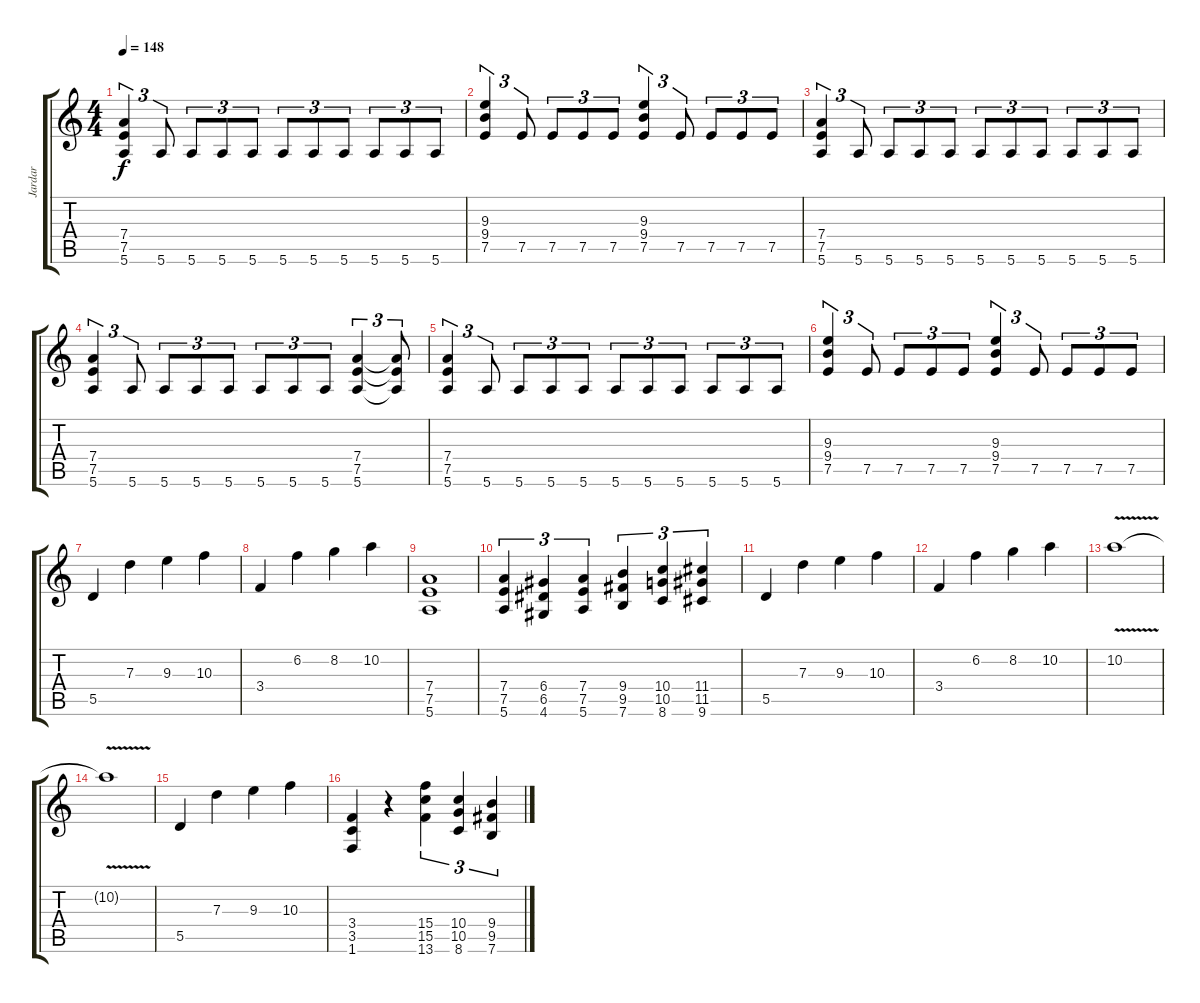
\track ("Jardar     ( Guitar )" "Jardar    ") {instrument distortionguitar}
\staff {score tabs}
\tuning (E4 B3 G3 D3 A2 E2) {hide}
\ts (4 4)
\tempo 148
\clef g2
\ks c
(7.4 7.5 5.6).4{tu (3 2) dy f} 5.6.8{tu (3 2)} 5.6.8{tu (3 2)} 5.6.8{tu (3 2)} 5.6.8{tu (3 2)} 5.6.8{tu (3 2)} 5.6.8{tu (3 2)} 5.6.8{tu (3 2)} 5.6.8{tu (3 2)} 5.6.8{tu (3 2)} 5.6.8{tu (3 2)} |
(9.3 9.4 7.5).4{tu (3 2)} 7.5.8{tu (3 2)} 7.5.8{tu (3 2)} 7.5.8{tu (3 2)} 7.5.8{tu (3 2)} (9.3 9.4 7.5).4{tu (3 2)} 7.5.8{tu (3 2)} 7.5.8{tu (3 2)} 7.5.8{tu (3 2)} 7.5.8{tu (3 2)} |
(7.4 7.5 5.6).4{tu (3 2)} 5.6.8{tu (3 2)} 5.6.8{tu (3 2)} 5.6.8{tu (3 2)} 5.6.8{tu (3 2)} 5.6.8{tu (3 2)} 5.6.8{tu (3 2)} 5.6.8{tu (3 2)} 5.6.8{tu (3 2)} 5.6.8{tu (3 2)} 5.6.8{tu (3 2)} |
(7.4 7.5 5.6).4{tu (3 2)} 5.6.8{tu (3 2)} 5.6.8{tu (3 2)} 5.6.8{tu (3 2)} 5.6.8{tu (3 2)} 5.6.8{tu (3 2)} 5.6.8{tu (3 2)} 5.6.8{tu (3 2)} (7.4 7.5 5.6).4{tu (3 2)} (7.4{t} 7.5{t} 5.6{t}).8{tu (3 2)} |
(7.4 7.5 5.6).4{tu (3 2)} 5.6.8{tu (3 2)} 5.6.8{tu (3 2)} 5.6.8{tu (3 2)} 5.6.8{tu (3 2)} 5.6.8{tu (3 2)} 5.6.8{tu (3 2)} 5.6.8{tu (3 2)} 5.6.8{tu (3 2)} 5.6.8{tu (3 2)} 5.6.8{tu (3 2)} |
(9.3 9.4 7.5).4{tu (3 2)} 7.5.8{tu (3 2)} 7.5.8{tu (3 2)} 7.5.8{tu (3 2)} 7.5.8{tu (3 2)} (9.3 9.4 7.5).4{tu (3 2)} 7.5.8{tu (3 2)} 7.5.8{tu (3 2)} 7.5.8{tu (3 2)} 7.5.8{tu (3 2)} |
5.5.4 7.3.4 9.3.4 10.3.4 |
3.4.4 6.2.4 8.2.4 10.2.4 |
(7.4 7.5 5.6).1 |
(7.4 7.5 5.6).4{tu (3 2)} (6.4 6.5 4.6).4{tu (3 2)} (7.4 7.5 5.6).4{tu (3 2)} (9.4 9.5 7.6).4{tu (3 2)} (10.4 10.5 8.6).4{tu (3 2)} (11.4 11.5 9.6).4{tu (3 2)} |
5.5.4 7.3.4 9.3.4 10.3.4 |
3.4.4 6.2.4 8.2.4 10.2.4 |
10.2{v}.1 |
10.2{t}.1 |
5.5.4 7.3.4 9.3.4 10.3.4 |
(3.4 3.5 1.6).4 r.4 (15.4 15.5 13.6).4{tu (3 2)} (10.4 10.5 8.6).4{tu (3 2)} (9.4 9.5 7.6).4{tu (3 2)}
